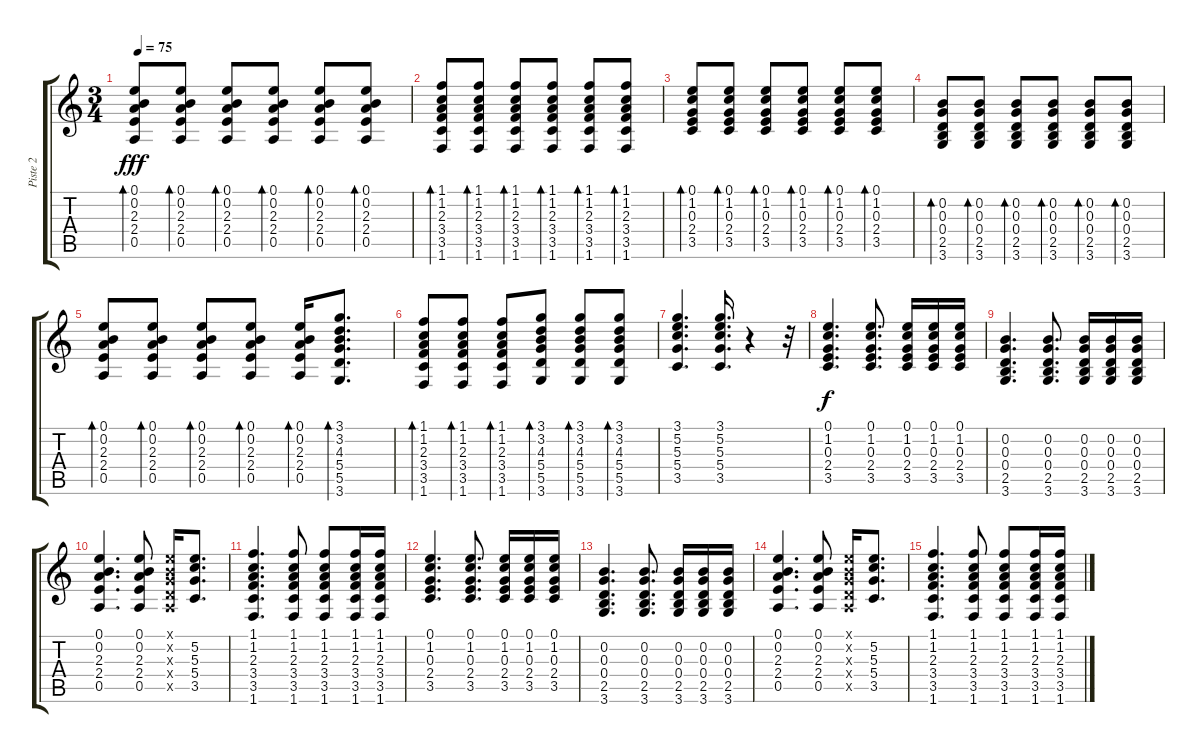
\track ("Piste 2" "Piste 2") {instrument acousticguitarsteel}
\staff {score tabs}
\tuning (E4 B3 G3 D3 A2 E2) {hide}
\ts (3 4)
\tempo 75
\clef g2
\ks c
(0.1 0.2 2.3 2.4 0.5).8{bd 30 dy fff} (0.1 0.2 2.3 2.4 0.5).8{bd 30} (0.1 0.2 2.3 2.4 0.5).8{bd 30} (0.1 0.2 2.3 2.4 0.5).8{bd 30} (0.1 0.2 2.3 2.4 0.5).8{bd 30} (0.1 0.2 2.3 2.4 0.5).8{bd 30} |
(1.1 1.2 2.3 3.4 3.5 1.6).8{bd 30} (1.1 1.2 2.3 3.4 3.5 1.6).8{bd 30} (1.1 1.2 2.3 3.4 3.5 1.6).8{bd 30} (1.1 1.2 2.3 3.4 3.5 1.6).8{bd 30} (1.1 1.2 2.3 3.4 3.5 1.6).8{bd 30} (1.1 1.2 2.3 3.4 3.5 1.6).8{bd 30} |
(0.1 1.2 0.3 2.4 3.5).8{bd 30} (0.1 1.2 0.3 2.4 3.5).8{bd 30} (0.1 1.2 0.3 2.4 3.5).8{bd 30} (0.1 1.2 0.3 2.4 3.5).8{bd 30} (0.1 1.2 0.3 2.4 3.5).8{bd 30} (0.1 1.2 0.3 2.4 3.5).8{bd 30} |
(0.2 0.3 0.4 2.5 3.6).8{bd 30} (0.2 0.3 0.4 2.5 3.6).8{bd 30} (0.2 0.3 0.4 2.5 3.6).8{bd 30} (0.2 0.3 0.4 2.5 3.6).8{bd 30} (0.2 0.3 0.4 2.5 3.6).8{bd 30} (0.2 0.3 0.4 2.5 3.6).8{bd 30} |
(0.1 0.2 2.3 2.4 0.5).8{bd 30} (0.1 0.2 2.3 2.4 0.5).8{bd 30} (0.1 0.2 2.3 2.4 0.5).8{bd 30} (0.1 0.2 2.3 2.4 0.5).8{bd 30} (0.1 0.2 2.3 2.4 0.5).16{bd 30} (3.1 3.2 4.3 5.4 5.5 3.6).8{d bd 30} |
(1.1 1.2 2.3 3.4 3.5 1.6).8{bd 30} (1.1 1.2 2.3 3.4 3.5 1.6).8{bd 30} (1.1 1.2 2.3 3.4 3.5 1.6).8{bd 30} (3.1 3.2 4.3 5.4 5.5 3.6).8{bd 30} (3.1 3.2 4.3 5.4 5.5 3.6).8{bd 30} (3.1 3.2 4.3 5.4 5.5 3.6).8{bd 30} |
(3.1 5.2 5.3 5.4 3.5).4{d} (3.1 5.2 5.3 5.4 3.5).16{d} r.4 r.32 |
(0.1 1.2 0.3 2.4 3.5).4{d dy f} (0.1 1.2 0.3 2.4 3.5).8{d} (0.1 1.2 0.3 2.4 3.5).16 (0.1 1.2 0.3 2.4 3.5).16 (0.1 1.2 0.3 2.4 3.5).16 |
(0.2 0.3 0.4 2.5 3.6).4{d} (0.2 0.3 0.4 2.5 3.6).8{d} (0.2 0.3 0.4 2.5 3.6).16 (0.2 0.3 0.4 2.5 3.6).16 (0.2 0.3 0.4 2.5 3.6).16 |
(0.1 0.2 2.3 2.4 0.5).4{d} (0.1 0.2 2.3 2.4 0.5).8 (0.1{x} 0.2{x} 0.3{x} 0.4{x} 0.5{x}).16 (5.2 5.3 5.4 3.5).8{d} |
(1.1 1.2 2.3 3.4 3.5 1.6).4{d} (1.1 1.2 2.3 3.4 3.5 1.6).8 (1.1 1.2 2.3 3.4 3.5 1.6).8 (1.1 1.2 2.3 3.4 3.5 1.6).16 (1.1 1.2 2.3 3.4 3.5 1.6).16 |
(0.1 1.2 0.3 2.4 3.5).4{d} (0.1 1.2 0.3 2.4 3.5).8{d} (0.1 1.2 0.3 2.4 3.5).16 (0.1 1.2 0.3 2.4 3.5).16 (0.1 1.2 0.3 2.4 3.5).16 |
(0.2 0.3 0.4 2.5 3.6).4{d} (0.2 0.3 0.4 2.5 3.6).8{d} (0.2 0.3 0.4 2.5 3.6).16 (0.2 0.3 0.4 2.5 3.6).16 (0.2 0.3 0.4 2.5 3.6).16 |
(0.1 0.2 2.3 2.4 0.5).4{d} (0.1 0.2 2.3 2.4 0.5).8 (0.1{x} 0.2{x} 0.3{x} 0.4{x} 0.5{x}).16 (5.2 5.3 5.4 3.5).8{d} |
(1.1 1.2 2.3 3.4 3.5 1.6).4{d} (1.1 1.2 2.3 3.4 3.5 1.6).8 (1.1 1.2 2.3 3.4 3.5 1.6).8 (1.1 1.2 2.3 3.4 3.5 1.6).16 (1.1 1.2 2.3 3.4 3.5 1.6).16
